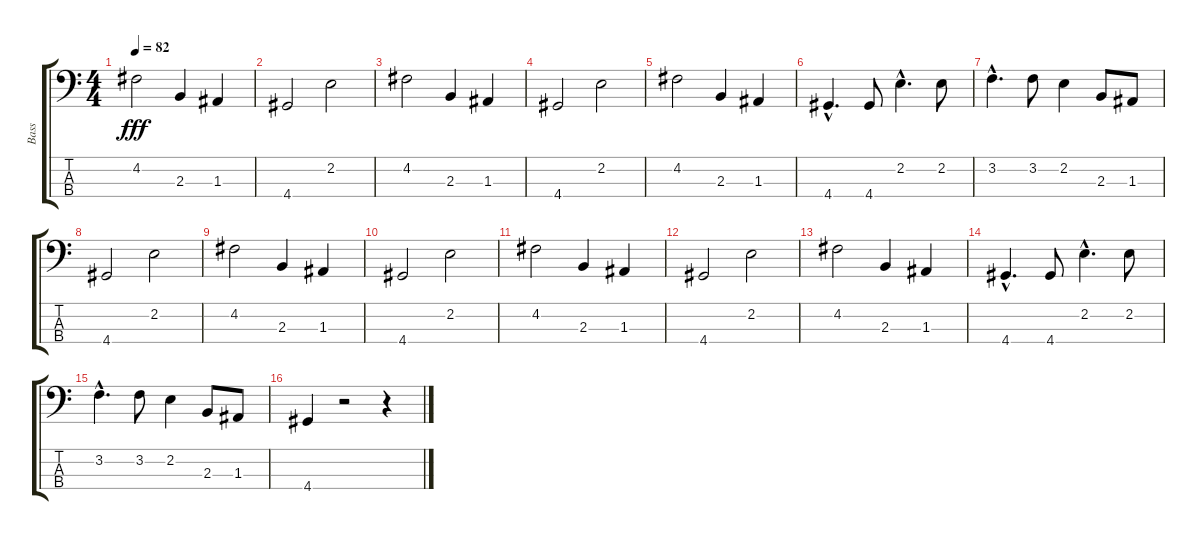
\track ("Bass" "Bass") {instrument fretlessbass}
\staff {score tabs}
\tuning (G2 D2 A1 E1) {hide}
\ts (4 4)
\tempo 82
\clef f4
\ks c
4.2.2{dy fff} 2.3.4 1.3.4 |
4.4.2 2.2.2 |
4.2.2 2.3.4 1.3.4 |
4.4.2 2.2.2 |
4.2.2 2.3.4 1.3.4 |
4.4{hac}.4{d} 4.4.8 2.2{hac}.4{d} 2.2.8 |
3.2{hac}.4{d} 3.2.8 2.2.4 2.3.8 1.3.8 |
4.4.2 2.2.2 |
4.2.2 2.3.4 1.3.4 |
4.4.2 2.2.2 |
4.2.2 2.3.4 1.3.4 |
4.4.2 2.2.2 |
4.2.2 2.3.4 1.3.4 |
4.4{hac}.4{d} 4.4.8 2.2{hac}.4{d} 2.2.8 |
3.2{hac}.4{d} 3.2.8 2.2.4 2.3.8 1.3.8 |
4.4.4 r.2 r.4
